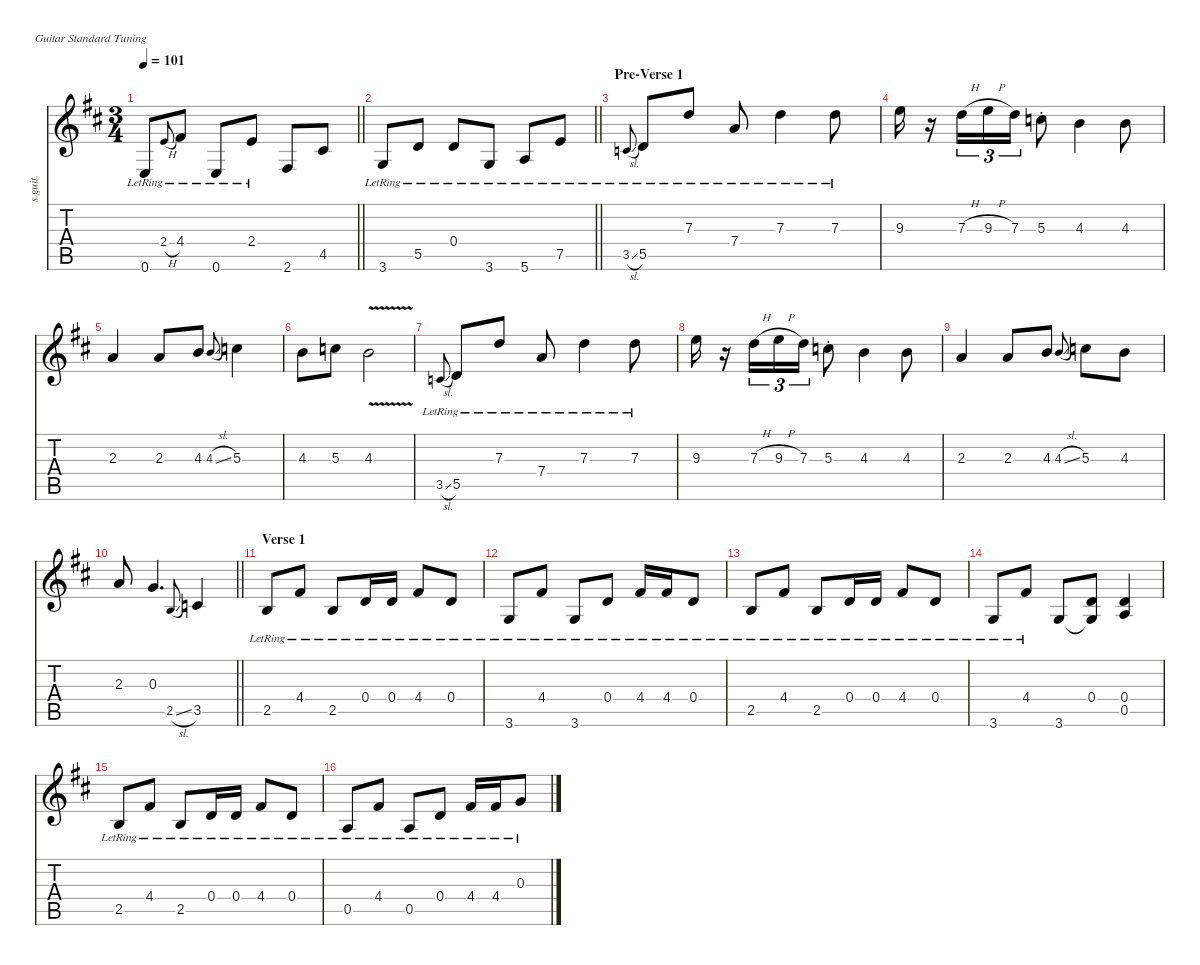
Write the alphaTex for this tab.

\defaultSystemsLayout 4
\hideDynamics
\bracketExtendMode nobrackets
\otherSystemsTrackNameOrientation horizontal
\track ("James Hetfield (Acoustic)" "s.guit.") {defaultSystemsLayout 32 instrument acousticguitarsteel}
\staff {score tabs}
\tuning (E4 B3 G3 D3 A2 E2)
\ts (3 4)
\tempo 101
\clef g2
\barLineRight lightlight
\ks bminor
0.6{lr acc forcenatural}.8{dy f beam Up} 2.4{h lr acc forcenatural}.8{gr onbeat dy mf beam Up} 4.4{lr acc #}.8{dy f beam Up} 0.6{lr acc forcenatural}.8{dy mf beam Up} 2.4{lr acc forcenatural}.8{dy f beam Up} 2.6{acc #}.8{beam Up} 4.5{acc #}.8{beam Up} |
\barLineRight lightlight
3.6{lr acc forcenatural}.8{beam Up} 5.5{lr acc forcenatural}.8{beam Up} 0.4{lr acc forcenatural}.8{beam Up} 3.6{lr acc forcenatural}.8{beam Up} 5.6{lr acc forcenatural}.8{beam Up} 7.5{lr acc forcenatural}.8{beam Up} |
\section ("" "Pre-Verse 1")
3.5{sl lr acc forcenatural}.8{gr onbeat dy mf beam Up} 5.5{lr acc forcenatural}.8{dy f beam Up} 7.3{lr acc forcenatural}.8{beam Up} 7.4{lr acc forcenatural}.8{beam Up} 7.3{lr acc forcenatural}.4{beam Down} 7.3{lr acc forcenatural}.8{beam Down} |
9.3{acc forcenatural}.16{beam Down} r.16{beam Down} 7.3{h acc forcenatural}.16{tu (3 2) beam Down} 9.3{h acc forcenatural}.16{tu (3 2) beam Down} 7.3{acc forcenatural}.16{tu (3 2) beam Down} 5.3{st acc forcenatural}.8{beam Down} 4.3{acc forcenatural}.4{beam Down} 4.3{acc forcenatural}.8{beam Down} |
2.3{acc forcenatural}.4{beam Up} 2.3{acc forcenatural}.8{beam Up} 4.3{acc forcenatural}.8{beam Up} 4.3{sl acc forcenatural}.8{gr onbeat dy mf beam Up} 5.3{acc forcenatural}.4{dy f beam Down} |
4.3{acc forcenatural}.8{beam Down} 5.3{acc forcenatural}.8{beam Down} 4.3{v acc forcenatural}.2{beam Down} |
3.5{sl lr acc forcenatural}.8{gr onbeat dy mf beam Up} 5.5{lr acc forcenatural}.8{dy f beam Up} 7.3{lr acc forcenatural}.8{beam Up} 7.4{lr acc forcenatural}.8{beam Up} 7.3{lr acc forcenatural}.4{beam Down} 7.3{lr acc forcenatural}.8{beam Down} |
9.3{acc forcenatural}.16{beam Down} r.16{beam Down} 7.3{h acc forcenatural}.16{tu (3 2) beam Down} 9.3{h acc forcenatural}.16{tu (3 2) beam Down} 7.3{acc forcenatural}.16{tu (3 2) beam Down} 5.3{st acc forcenatural}.8{beam Down} 4.3{acc forcenatural}.4{beam Down} 4.3{acc forcenatural}.8{beam Down} |
2.3{acc forcenatural}.4{beam Up} 2.3{acc forcenatural}.8{beam Up} 4.3{acc forcenatural}.8{beam Up} 4.3{sl acc forcenatural}.8{gr onbeat dy mf beam Up} 5.3{acc forcenatural}.8{dy f beam Down} 4.3{acc forcenatural}.8{beam Down} |
\barLineRight lightlight
2.3{acc forcenatural}.8{beam Up} 0.3{acc forcenatural}.4{d beam Up} 2.5{sl acc forcenatural}.8{gr onbeat dy mf beam Up} 3.5{acc forcenatural}.4{dy f beam Up} |
\section ("" "Verse 1")
2.5{lr acc forcenatural}.8{beam Up} 4.4{lr acc #}.8{beam Up} 2.5{lr acc forcenatural}.8{beam Up} 0.4{lr acc forcenatural}.16{beam Up} 0.4{lr acc forcenatural}.16{beam Up} 4.4{lr acc #}.8{beam Up} 0.4{lr acc forcenatural}.8{beam Up} |
3.6{lr acc forcenatural}.8{beam Up} 4.4{lr acc #}.8{beam Up} 3.6{lr acc forcenatural}.8{beam Up} 0.4{lr acc forcenatural}.8{beam Up} 4.4{lr acc #}.16{beam Up} 4.4{lr acc #}.16{beam Up} 0.4{lr acc forcenatural}.8{beam Up} |
2.5{lr acc forcenatural}.8{beam Up} 4.4{lr acc #}.8{beam Up} 2.5{lr acc forcenatural}.8{beam Up} 0.4{lr acc forcenatural}.16{beam Up} 0.4{lr acc forcenatural}.16{beam Up} 4.4{lr acc #}.8{beam Up} 0.4{lr acc forcenatural}.8{beam Up} |
3.6{lr acc forcenatural}.8{beam Up} 4.4{lr acc #}.8{beam Up} 3.6{acc forcenatural}.8{beam Up} (0.4{acc forcenatural} 3.6{t acc forcenatural}).8{beam Up} (0.4{acc forcenatural} 0.5{acc forcenatural}).4{beam Up} |
2.5{lr acc forcenatural}.8{beam Up} 4.4{lr acc #}.8{beam Up} 2.5{lr acc forcenatural}.8{beam Up} 0.4{lr acc forcenatural}.16{beam Up} 0.4{lr acc forcenatural}.16{beam Up} 4.4{lr acc #}.8{beam Up} 0.4{lr acc forcenatural}.8{beam Up} |
0.5{lr acc forcenatural}.8{beam Up} 4.4{lr acc #}.8{beam Up} 0.5{lr acc forcenatural}.8{beam Up} 0.4{lr acc forcenatural}.8{beam Up} 4.4{lr acc #}.16{beam Up} 4.4{lr acc #}.16{beam Up} 0.3{lr acc forcenatural}.8{beam Up}
